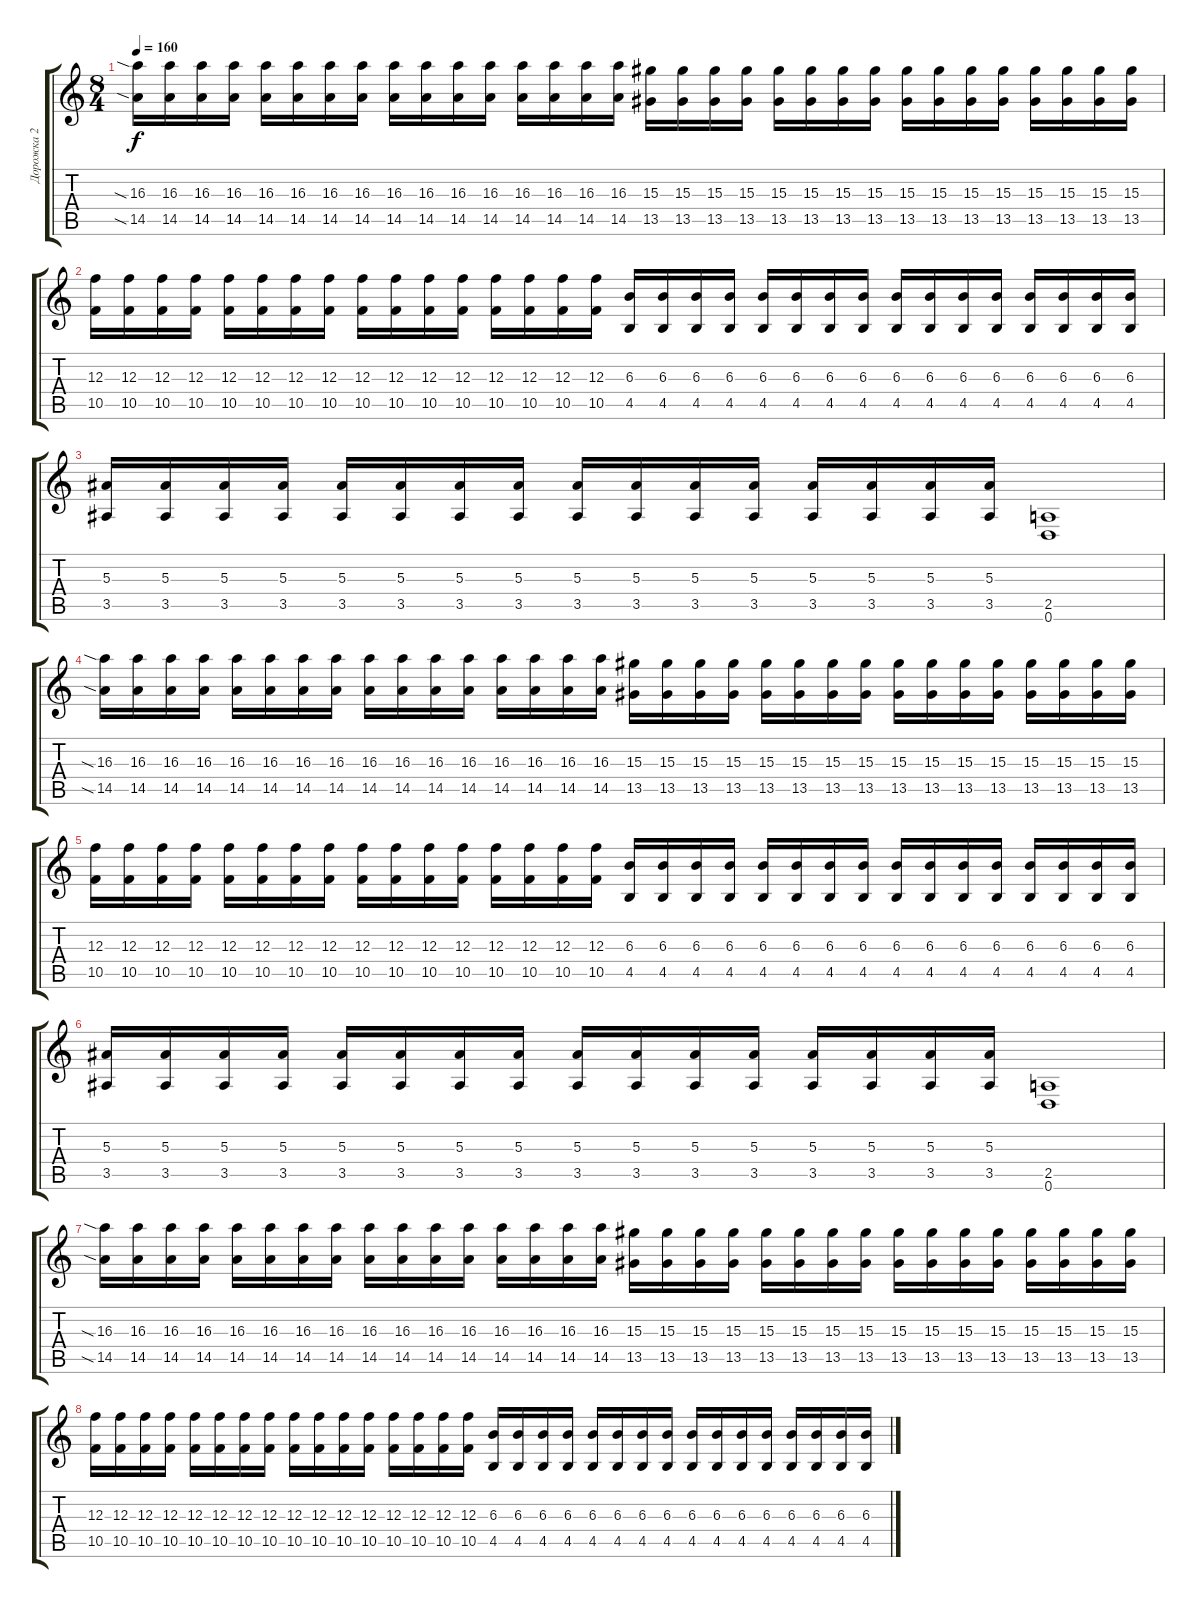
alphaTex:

\track ("Дорожка 2" "Дорожка 2") {instrument distortionguitar}
\staff {score tabs}
\tuning (D4 A3 F3 C3 G2 D2) {hide}
\ts (8 4)
\tempo 160
\clef g2
\ks c
(16.3{sia} 14.5{sia}).16{dy f} (16.3 14.5).16 (16.3 14.5).16 (16.3 14.5).16 (16.3 14.5).16 (16.3 14.5).16 (16.3 14.5).16 (16.3 14.5).16 (16.3 14.5).16 (16.3 14.5).16 (16.3 14.5).16 (16.3 14.5).16 (16.3 14.5).16 (16.3 14.5).16 (16.3 14.5).16 (16.3 14.5).16 (15.3 13.5).16 (15.3 13.5).16 (15.3 13.5).16 (15.3 13.5).16 (15.3 13.5).16 (15.3 13.5).16 (15.3 13.5).16 (15.3 13.5).16 (15.3 13.5).16 (15.3 13.5).16 (15.3 13.5).16 (15.3 13.5).16 (15.3 13.5).16 (15.3 13.5).16 (15.3 13.5).16 (15.3 13.5).16 |
(12.3 10.5).16 (12.3 10.5).16 (12.3 10.5).16 (12.3 10.5).16 (12.3 10.5).16 (12.3 10.5).16 (12.3 10.5).16 (12.3 10.5).16 (12.3 10.5).16 (12.3 10.5).16 (12.3 10.5).16 (12.3 10.5).16 (12.3 10.5).16 (12.3 10.5).16 (12.3 10.5).16 (12.3 10.5).16 (6.3 4.5).16 (6.3 4.5).16 (6.3 4.5).16 (6.3 4.5).16 (6.3 4.5).16 (6.3 4.5).16 (6.3 4.5).16 (6.3 4.5).16 (6.3 4.5).16 (6.3 4.5).16 (6.3 4.5).16 (6.3 4.5).16 (6.3 4.5).16 (6.3 4.5).16 (6.3 4.5).16 (6.3 4.5).16 |
(5.3 3.5).16 (5.3 3.5).16 (5.3 3.5).16 (5.3 3.5).16 (5.3 3.5).16 (5.3 3.5).16 (5.3 3.5).16 (5.3 3.5).16 (5.3 3.5).16 (5.3 3.5).16 (5.3 3.5).16 (5.3 3.5).16 (5.3 3.5).16 (5.3 3.5).16 (5.3 3.5).16 (5.3 3.5).16 (2.5 0.6).1 |
(16.3{sia} 14.5{sia}).16 (16.3 14.5).16 (16.3 14.5).16 (16.3 14.5).16 (16.3 14.5).16 (16.3 14.5).16 (16.3 14.5).16 (16.3 14.5).16 (16.3 14.5).16 (16.3 14.5).16 (16.3 14.5).16 (16.3 14.5).16 (16.3 14.5).16 (16.3 14.5).16 (16.3 14.5).16 (16.3 14.5).16 (15.3 13.5).16 (15.3 13.5).16 (15.3 13.5).16 (15.3 13.5).16 (15.3 13.5).16 (15.3 13.5).16 (15.3 13.5).16 (15.3 13.5).16 (15.3 13.5).16 (15.3 13.5).16 (15.3 13.5).16 (15.3 13.5).16 (15.3 13.5).16 (15.3 13.5).16 (15.3 13.5).16 (15.3 13.5).16 |
(12.3 10.5).16 (12.3 10.5).16 (12.3 10.5).16 (12.3 10.5).16 (12.3 10.5).16 (12.3 10.5).16 (12.3 10.5).16 (12.3 10.5).16 (12.3 10.5).16 (12.3 10.5).16 (12.3 10.5).16 (12.3 10.5).16 (12.3 10.5).16 (12.3 10.5).16 (12.3 10.5).16 (12.3 10.5).16 (6.3 4.5).16 (6.3 4.5).16 (6.3 4.5).16 (6.3 4.5).16 (6.3 4.5).16 (6.3 4.5).16 (6.3 4.5).16 (6.3 4.5).16 (6.3 4.5).16 (6.3 4.5).16 (6.3 4.5).16 (6.3 4.5).16 (6.3 4.5).16 (6.3 4.5).16 (6.3 4.5).16 (6.3 4.5).16 |
(5.3 3.5).16 (5.3 3.5).16 (5.3 3.5).16 (5.3 3.5).16 (5.3 3.5).16 (5.3 3.5).16 (5.3 3.5).16 (5.3 3.5).16 (5.3 3.5).16 (5.3 3.5).16 (5.3 3.5).16 (5.3 3.5).16 (5.3 3.5).16 (5.3 3.5).16 (5.3 3.5).16 (5.3 3.5).16 (2.5 0.6).1 |
(16.3{sia} 14.5{sia}).16 (16.3 14.5).16 (16.3 14.5).16 (16.3 14.5).16 (16.3 14.5).16 (16.3 14.5).16 (16.3 14.5).16 (16.3 14.5).16 (16.3 14.5).16 (16.3 14.5).16 (16.3 14.5).16 (16.3 14.5).16 (16.3 14.5).16 (16.3 14.5).16 (16.3 14.5).16 (16.3 14.5).16 (15.3 13.5).16 (15.3 13.5).16 (15.3 13.5).16 (15.3 13.5).16 (15.3 13.5).16 (15.3 13.5).16 (15.3 13.5).16 (15.3 13.5).16 (15.3 13.5).16 (15.3 13.5).16 (15.3 13.5).16 (15.3 13.5).16 (15.3 13.5).16 (15.3 13.5).16 (15.3 13.5).16 (15.3 13.5).16 |
(12.3 10.5).16 (12.3 10.5).16 (12.3 10.5).16 (12.3 10.5).16 (12.3 10.5).16 (12.3 10.5).16 (12.3 10.5).16 (12.3 10.5).16 (12.3 10.5).16 (12.3 10.5).16 (12.3 10.5).16 (12.3 10.5).16 (12.3 10.5).16 (12.3 10.5).16 (12.3 10.5).16 (12.3 10.5).16 (6.3 4.5).16 (6.3 4.5).16 (6.3 4.5).16 (6.3 4.5).16 (6.3 4.5).16 (6.3 4.5).16 (6.3 4.5).16 (6.3 4.5).16 (6.3 4.5).16 (6.3 4.5).16 (6.3 4.5).16 (6.3 4.5).16 (6.3 4.5).16 (6.3 4.5).16 (6.3 4.5).16 (6.3 4.5).16
